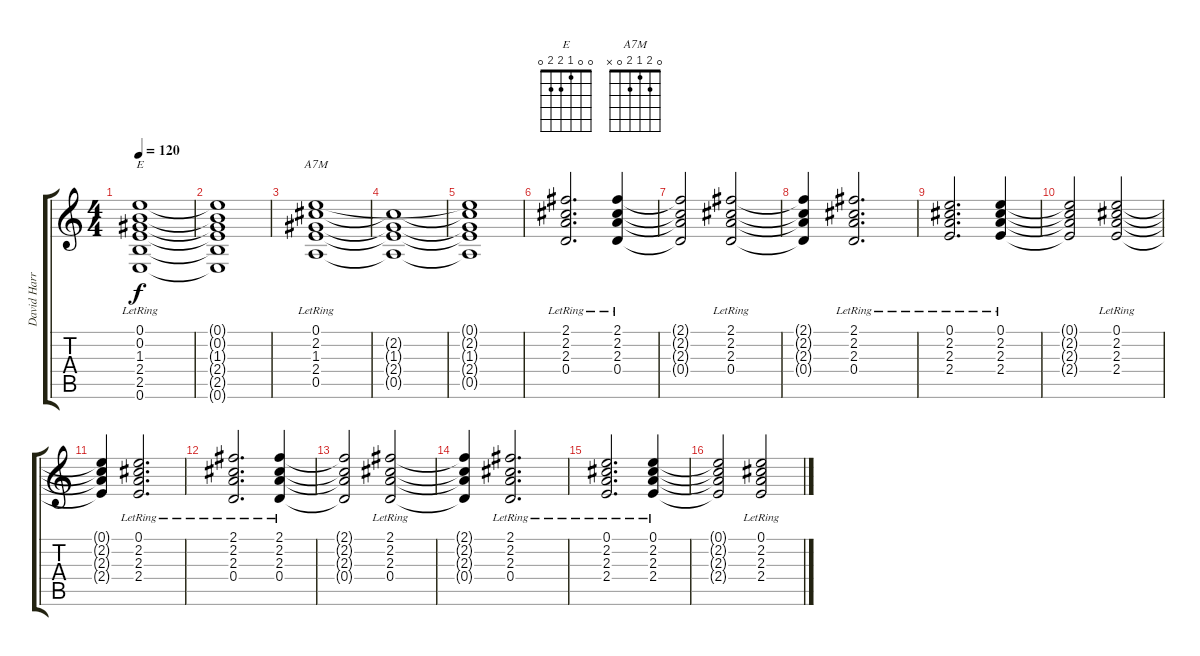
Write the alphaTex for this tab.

\track ("David Harris" "David Harr") {instrument overdrivenguitar}
\staff {score tabs}
\tuning (E4 B3 G3 D3 A2 E2) {hide}
\chord ("E" 0 0 1 2 2 0)
\chord ("A7M" 0 2 1 2 0 x)
\ts (4 4)
\tempo 120
\clef g2
\ks c
(0.1{lr} 0.2{lr} 1.3{lr} 2.4{lr} 2.5{lr} 0.6{lr}).1{ch "E" dy f} |
(0.1{t} 0.2{t} 1.3{t} 2.4{t} 2.5{t} 0.6{t}).1 |
(0.1{lr} 2.2{lr} 1.3{lr} 2.4{lr} 0.5{lr}).1{ch "A7M"} |
(2.2{t} 1.3{t} 2.4{t} 0.5{t}).1 |
(0.1{t} 2.2{t} 1.3{t} 2.4{t} 0.5{t}).1 |
(2.1{lr} 2.2{lr} 2.3{lr} 0.4{lr}).2{d} (2.1{lr} 2.2{lr} 2.3{lr} 0.4{lr}).4 |
(2.1{t} 2.2{t} 2.3{t} 0.4{t}).2 (2.1{lr} 2.2{lr} 2.3{lr} 0.4{lr}).2 |
(2.1{t} 2.2{t} 2.3{t} 0.4{t}).4 (2.1{lr} 2.2{lr} 2.3{lr} 0.4{lr}).2{d} |
(0.1{lr} 2.2{lr} 2.3{lr} 2.4{lr}).2{d} (0.1{lr} 2.2{lr} 2.3{lr} 2.4{lr}).4 |
(0.1{t} 2.2{t} 2.3{t} 2.4{t}).2 (0.1{lr} 2.2{lr} 2.3{lr} 2.4{lr}).2 |
(0.1{t} 2.2{t} 2.3{t} 2.4{t}).4 (0.1{lr} 2.2{lr} 2.3{lr} 2.4{lr}).2{d} |
(2.1{lr} 2.2{lr} 2.3{lr} 0.4{lr}).2{d} (2.1{lr} 2.2{lr} 2.3{lr} 0.4{lr}).4 |
(2.1{t} 2.2{t} 2.3{t} 0.4{t}).2 (2.1{lr} 2.2{lr} 2.3{lr} 0.4{lr}).2 |
(2.1{t} 2.2{t} 2.3{t} 0.4{t}).4 (2.1{lr} 2.2{lr} 2.3{lr} 0.4{lr}).2{d} |
(0.1{lr} 2.2{lr} 2.3{lr} 2.4{lr}).2{d} (0.1{lr} 2.2{lr} 2.3{lr} 2.4{lr}).4 |
(0.1{t} 2.2{t} 2.3{t} 2.4{t}).2 (0.1{lr} 2.2{lr} 2.3{lr} 2.4{lr}).2
